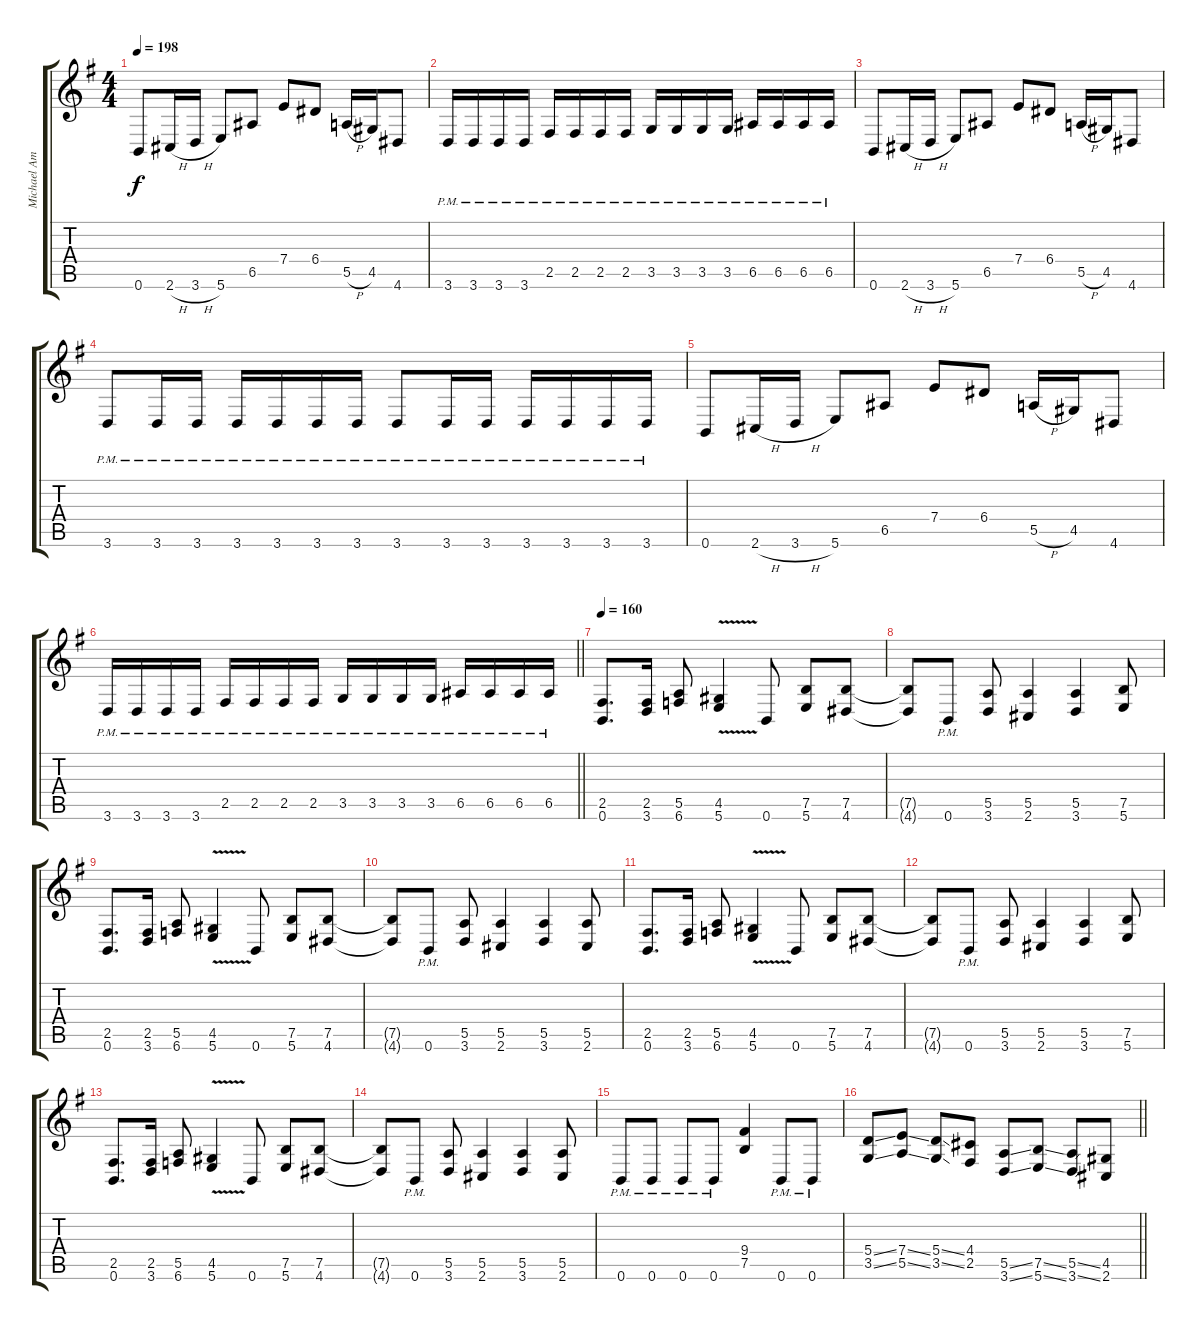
\track ("Michael Amott (Rhythm)" "Michael Am") {instrument distortionguitar}
\staff {score tabs}
\tuning (B3 Gb3 D3 A2 E2 B1) {hide}
\ts (4 4)
\tempo 198
\clef g2
\ks g
0.6.8{dy f} 2.6{h}.16 3.6{h}.16 5.6.8 6.5.8 7.4.8 6.4.8 5.5{h}.16 4.5.16 4.6.8 |
3.6{pm}.16 3.6{pm}.16 3.6{pm}.16 3.6{pm}.16 2.5{pm}.16 2.5{pm}.16 2.5{pm}.16 2.5{pm}.16 3.5{pm}.16 3.5{pm}.16 3.5{pm}.16 3.5{pm}.16 6.5{pm}.16 6.5{pm}.16 6.5{pm}.16 6.5{pm}.16 |
0.6.8 2.6{h}.16 3.6{h}.16 5.6.8 6.5.8 7.4.8 6.4.8 5.5{h}.16 4.5.16 4.6.8 |
3.6{pm}.8 3.6{pm}.16 3.6{pm}.16 3.6{pm}.16 3.6{pm}.16 3.6{pm}.16 3.6{pm}.16 3.6{pm}.8 3.6{pm}.16 3.6{pm}.16 3.6{pm}.16 3.6{pm}.16 3.6{pm}.16 3.6{pm}.16 |
0.6.8 2.6{h}.16 3.6{h}.16 5.6.8 6.5.8 7.4.8 6.4.8 5.5{h}.16 4.5.16 4.6.8 |
\barLineRight lightlight
3.6{pm}.16 3.6{pm}.16 3.6{pm}.16 3.6{pm}.16 2.5{pm}.16 2.5{pm}.16 2.5{pm}.16 2.5{pm}.16 3.5{pm}.16 3.5{pm}.16 3.5{pm}.16 3.5{pm}.16 6.5{pm}.16 6.5{pm}.16 6.5{pm}.16 6.5{pm}.16 |
\tempo 160
(2.5 0.6).8{d} (2.5 3.6).16 (5.5 6.6).8 (4.5{v} 5.6{v}).4 0.6.8 (7.5 5.6).8 (7.5 4.6).8 |
(7.5{t} 4.6{t}).8 0.6{pm}.8 (5.5 3.6).8 (5.5 2.6).4 (5.5 3.6).4 (7.5 5.6).8 |
(2.5 0.6).8{d} (2.5 3.6).16 (5.5 6.6).8 (4.5{v} 5.6{v}).4 0.6.8 (7.5 5.6).8 (7.5 4.6).8 |
(7.5{t} 4.6{t}).8 0.6{pm}.8 (5.5 3.6).8 (5.5 2.6).4 (5.5 3.6).4 (5.5 2.6).8 |
(2.5 0.6).8{d} (2.5 3.6).16 (5.5 6.6).8 (4.5{v} 5.6{v}).4 0.6.8 (7.5 5.6).8 (7.5 4.6).8 |
(7.5{t} 4.6{t}).8 0.6{pm}.8 (5.5 3.6).8 (5.5 2.6).4 (5.5 3.6).4 (7.5 5.6).8 |
(2.5 0.6).8{d} (2.5 3.6).16 (5.5 6.6).8 (4.5{v} 5.6{v}).4 0.6.8 (7.5 5.6).8 (7.5 4.6).8 |
(7.5{t} 4.6{t}).8 0.6{pm}.8 (5.5 3.6).8 (5.5 2.6).4 (5.5 3.6).4 (5.5 2.6).8 |
0.6{pm}.8 0.6{pm}.8 0.6{pm}.8 0.6{pm}.8 (9.4 7.5).4 0.6{pm}.8 0.6{pm}.8 |
\barLineRight lightlight
(5.4{ss} 3.5{ss}).8 (7.4{ss} 5.5{ss}).8 (5.4{ss} 3.5{ss}).8 (4.4 2.5).8 (5.5{ss} 3.6{ss}).8 (7.5{ss} 5.6{ss}).8 (5.5{ss} 3.6{ss}).8 (4.5 2.6).8
